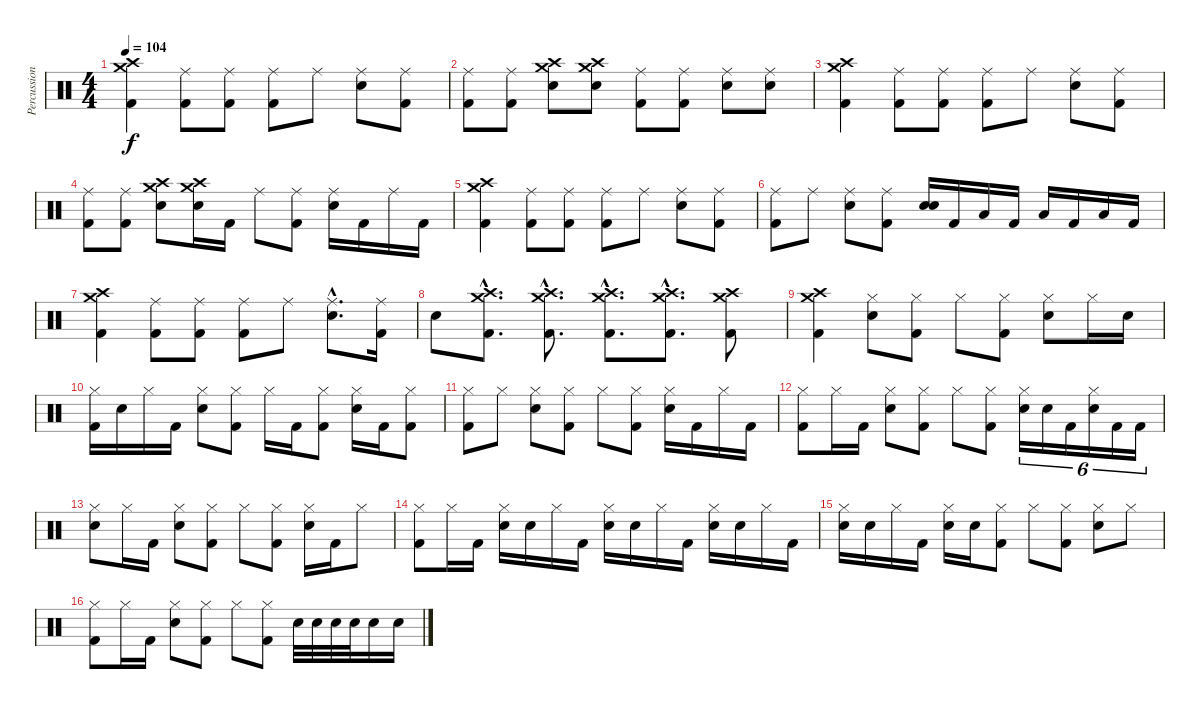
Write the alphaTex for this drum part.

\track ("Percussion" "Percussion") {instrument percussion}
\staff {score}
\articulation defaults
\ts (4 4)
\tempo 104
\clef neutral
\ks c
("Crash high (hit)" "Crash medium (hit)" "Kick (hit) 2").4{dy f} ("Ride (middle)" "Kick (hit) 2").8 ("Ride (middle)" "Kick (hit) 2").8 ("Ride (middle)" "Kick (hit) 2").8 "Ride (middle)".8 ("Ride (middle)" "Snare (hit) 2").8 ("Ride (middle)" "Kick (hit) 2").8 |
("Ride (middle)" "Kick (hit) 2").8 ("Ride (middle)" "Kick (hit) 2").8 ("Crash high (hit)" "Crash medium (hit)" "Snare (hit) 2").8 ("Crash high (hit)" "Crash medium (hit)" "Snare (hit) 2").8 ("Ride (middle)" "Kick (hit) 2").8 ("Ride (middle)" "Kick (hit) 2").8 ("Ride (middle)" "Snare (hit) 2").8 ("Ride (middle)" "Snare (hit) 2").8 |
("Crash high (hit)" "Crash medium (hit)" "Kick (hit) 2").4 ("Ride (middle)" "Kick (hit) 2").8 ("Ride (middle)" "Kick (hit) 2").8 ("Ride (middle)" "Kick (hit) 2").8 "Ride (middle)".8 ("Ride (middle)" "Snare (hit) 2").8 ("Ride (middle)" "Kick (hit) 2").8 |
("Ride (middle)" "Kick (hit) 2").8 ("Ride (middle)" "Kick (hit) 2").8 ("Crash high (hit)" "Crash medium (hit)" "Snare (hit) 2").8 ("Crash high (hit)" "Crash medium (hit)" "Snare (hit) 2").16 "Kick (hit) 2".16 "Ride (middle)".8 ("Ride (middle)" "Kick (hit) 2").8 ("Ride (middle)" "Snare (hit) 2").16 "Kick (hit) 2".16 "Ride (middle)".16 "Kick (hit) 2".16 |
("Crash high (hit)" "Crash medium (hit)" "Kick (hit) 2").4 ("Ride (middle)" "Kick (hit) 2").8 ("Ride (middle)" "Kick (hit) 2").8 ("Ride (middle)" "Kick (hit) 2").8 "Ride (middle)".8 ("Ride (middle)" "Snare (hit) 2").8 ("Ride (middle)" "Kick (hit) 2").8 |
("Ride (middle)" "Kick (hit) 2").8 "Ride (middle)".8 ("Ride (middle)" "Snare (hit) 2").8 ("Ride (middle)" "Kick (hit) 2").8 ("Snare (hit) 2" "Snare (hit) 2").16 "Kick (hit) 2".16 "Low Floor Tom (hit)".16 "Kick (hit) 2".16 "Low Floor Tom (hit)".16 "Kick (hit) 2".16 "Low Floor Tom (hit)".16 "Kick (hit) 2".16 |
("Crash high (hit)" "Crash medium (hit)" "Kick (hit) 2").4 ("Ride (middle)" "Kick (hit) 2").8 ("Ride (middle)" "Kick (hit) 2").8 ("Ride (middle)" "Kick (hit) 2").8 "Ride (middle)".8 ("Ride (middle)"{hac} "Snare (hit) 2"{hac}).8{d} ("Ride (middle)" "Kick (hit) 2").16 |
"Snare (hit) 2".8 ("Crash high (hit)"{hac} "Crash medium (hit)"{hac} "Kick (hit) 2"{hac}).8{d} ("Crash high (hit)"{hac} "Crash medium (hit)"{hac} "Kick (hit) 2"{hac}).8{d} ("Crash high (hit)"{hac} "Crash medium (hit)"{hac} "Kick (hit) 2"{hac}).8{d} ("Crash high (hit)"{hac} "Crash medium (hit)"{hac} "Kick (hit) 2"{hac}).8{d} ("Crash high (hit)" "Crash medium (hit)" "Kick (hit) 2").8 |
("Crash high (hit)" "Crash medium (hit)" "Kick (hit) 2").4 ("Hi-Hat (closed)" "Snare (hit) 2").8 ("Hi-Hat (closed)" "Kick (hit) 2").8 "Hi-Hat (closed)".8 ("Hi-Hat (closed)" "Kick (hit) 2").8 ("Hi-Hat (closed)" "Snare (hit) 2").8 "Hi-Hat (closed)".16 "Snare (hit) 2".16 |
("Hi-Hat (closed)" "Kick (hit) 2").16 "Snare (hit) 2".16 "Hi-Hat (closed)".16 "Kick (hit) 2".16 ("Hi-Hat (closed)" "Snare (hit) 2").8 ("Hi-Hat (closed)" "Kick (hit) 2").8 "Hi-Hat (closed)".16 "Kick (hit) 2".16 ("Hi-Hat (closed)" "Kick (hit) 2").8 ("Hi-Hat (closed)" "Snare (hit) 2").16 "Kick (hit) 2".16 ("Hi-Hat (closed)" "Kick (hit) 2").8 |
("Hi-Hat (closed)" "Kick (hit) 2").8 "Hi-Hat (closed)".8 ("Hi-Hat (closed)" "Snare (hit) 2").8 ("Hi-Hat (closed)" "Kick (hit) 2").8 "Hi-Hat (closed)".8 ("Hi-Hat (closed)" "Kick (hit) 2").8 ("Hi-Hat (closed)" "Snare (hit) 2").16 "Kick (hit) 2".16 "Hi-Hat (closed)".16 "Kick (hit) 2".16 |
("Hi-Hat (closed)" "Kick (hit) 2").8 "Hi-Hat (closed)".16 "Kick (hit) 2".16 ("Hi-Hat (closed)" "Snare (hit) 2").8 ("Hi-Hat (closed)" "Kick (hit) 2").8 "Hi-Hat (closed)".8 ("Hi-Hat (closed)" "Kick (hit) 2").8 ("Hi-Hat (closed)" "Snare (hit) 2").16{tu (6 4)} "Snare (hit) 2".16{tu (6 4)} "Kick (hit) 2".16{tu (6 4)} ("Hi-Hat (closed)" "Snare (hit) 2").16{tu (6 4)} "Kick (hit) 2".16{tu (6 4)} "Kick (hit) 2".16{tu (6 4)} |
("Hi-Hat (closed)" "Snare (hit) 2").8 "Hi-Hat (closed)".16 "Kick (hit) 2".16 ("Hi-Hat (closed)" "Snare (hit) 2").8 ("Hi-Hat (closed)" "Kick (hit) 2").8 "Hi-Hat (closed)".8 ("Hi-Hat (closed)" "Kick (hit) 2").8 ("Hi-Hat (closed)" "Snare (hit) 2").16 "Kick (hit) 2".16 "Hi-Hat (closed)".8 |
("Hi-Hat (closed)" "Kick (hit) 2").8 "Hi-Hat (closed)".16 "Kick (hit) 2".16 ("Hi-Hat (closed)" "Snare (hit) 2").16 "Snare (hit) 2".16 "Hi-Hat (closed)".16 "Kick (hit) 2".16 ("Hi-Hat (closed)" "Snare (hit) 2").16 "Snare (hit) 2".16 "Hi-Hat (closed)".16 "Kick (hit) 2".16 ("Hi-Hat (closed)" "Snare (hit) 2").16 "Snare (hit) 2".16 "Hi-Hat (closed)".16 "Kick (hit) 2".16 |
("Hi-Hat (closed)" "Snare (hit) 2").16 "Snare (hit) 2".16 "Hi-Hat (closed)".16 "Kick (hit) 2".16 ("Hi-Hat (closed)" "Snare (hit) 2").16 "Snare (hit) 2".16 ("Hi-Hat (closed)" "Kick (hit) 2").8 "Hi-Hat (closed)".8 ("Hi-Hat (closed)" "Kick (hit) 2").8 ("Hi-Hat (closed)" "Snare (hit) 2").8 "Hi-Hat (closed)".8 |
("Hi-Hat (closed)" "Kick (hit) 2").8 "Hi-Hat (closed)".16 "Kick (hit) 2".16 ("Hi-Hat (closed)" "Snare (hit) 2").8 ("Hi-Hat (closed)" "Kick (hit) 2").8 "Hi-Hat (closed)".8 ("Hi-Hat (closed)" "Kick (hit) 2").8 "Snare (hit) 2".32 "Snare (hit) 2".32 "Snare (hit) 2".32 "Snare (hit) 2".32 "Snare (hit) 2".16 "Snare (hit) 2".16
